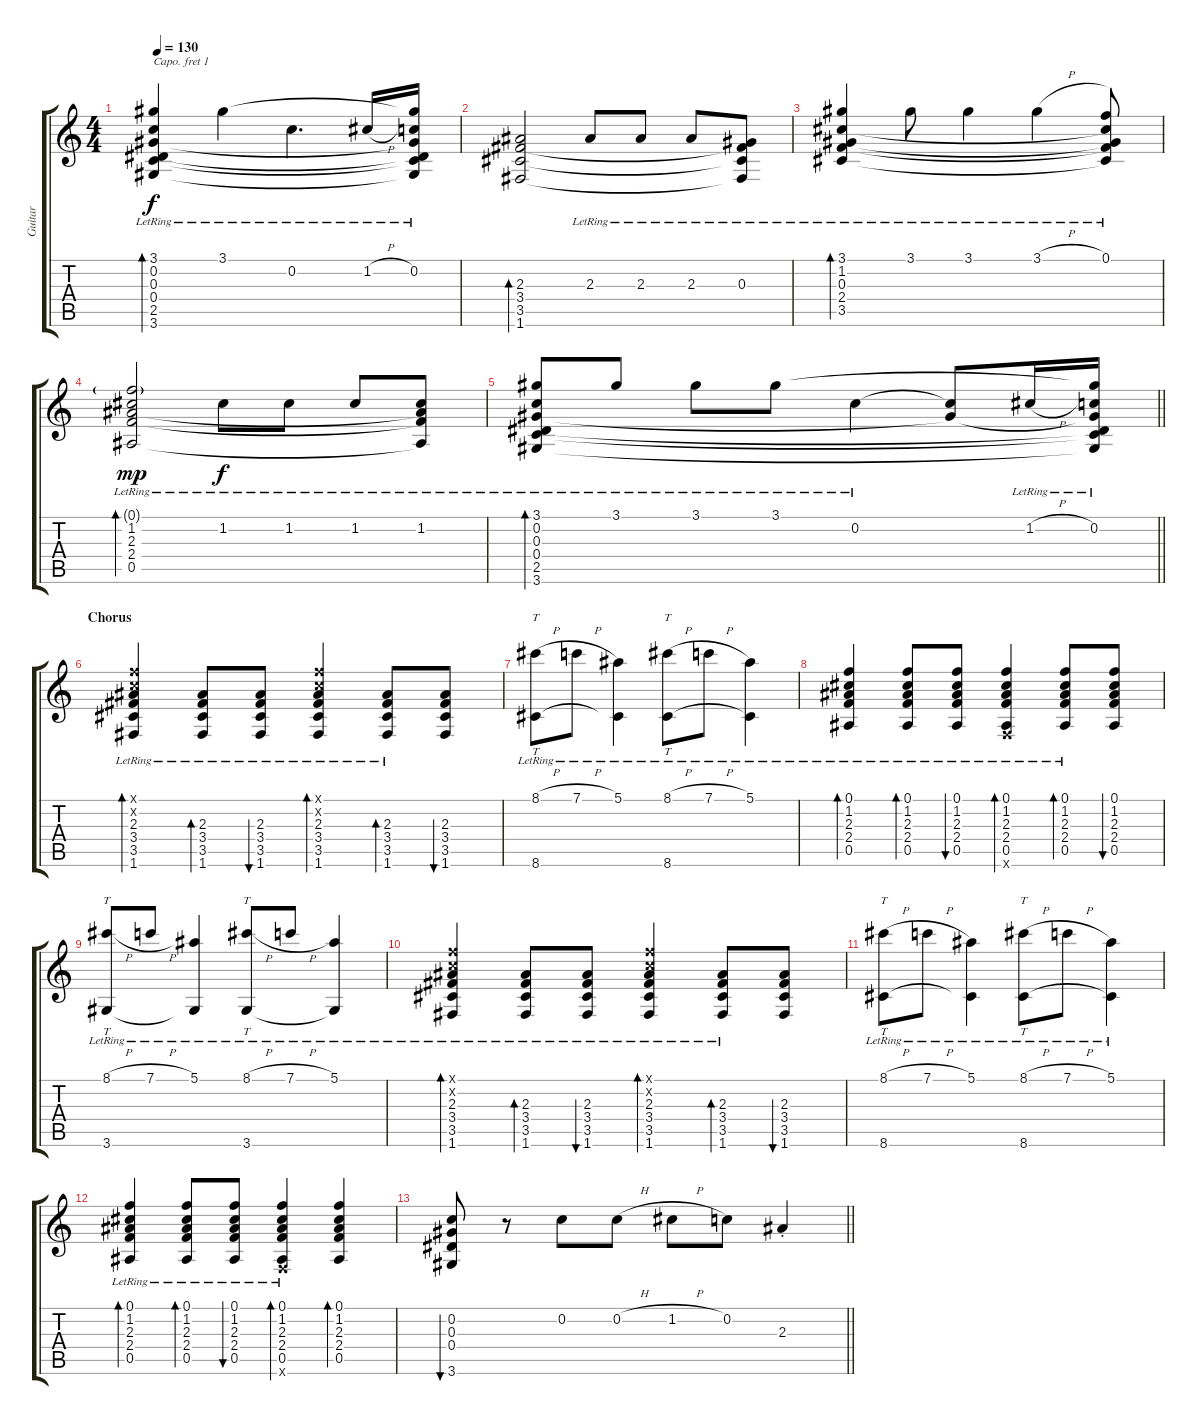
\track ("Guitar" "Guitar") {instrument acousticguitarsteel}
\staff {score tabs}
\capo 1
\tuning (E4 B3 G3 D3 A2 E2) {hide}
\ts (4 4)
\tempo 130
\clef g2
\ks c
(3.1{lr} 0.2{lr} 0.3{lr} 0.4{lr} 2.5{lr} 3.6{lr}).4{bd 30 dy f} 3.1{lr}.4 0.2{lr}.4{d} 1.2{h lr}.16 (3.1{t} 0.2{lr} 0.3{t} 0.4{t} 2.5{t} 3.6{t}).16 |
(2.3 3.4 3.5 1.6).2{bd 30} 2.3{lr}.8 2.3{lr}.8 2.3{lr}.8 (0.3{lr} 3.4{t} 3.5{t} 1.6{t}).8 |
(3.1{lr} 1.2{lr} 0.3{lr} 2.4{lr} 3.5{lr}).4{bd 30} 3.1{lr}.8 3.1{lr}.4 3.1{h lr}.4 (0.1{lr} 1.2{t} 0.3{t} 2.4{t} 3.5{t}).8 |
(0.1{g} 1.2 2.3 2.4 0.5{lr}).2{bd 30 dy mp} 1.2{lr}.8{dy f} 1.2{lr}.8 1.2{lr}.8 (1.2{lr} 2.3{t} 2.4{t} 0.5{t}).8 |
\barLineRight lightlight
(3.1{lr} 0.2{lr} 0.3{lr} 0.4{lr} 2.5{lr} 3.6{lr}).8{bd 30} 3.1{lr}.8 3.1{lr}.8 3.1{lr}.8 0.2{lr}.4 (0.2{t} 0.3{t}).8 1.2{h lr}.16 (3.1{t} 0.2{lr} 0.3{t} 0.4{t} 2.5{t} 3.6{t}).16 |
\section ("" "Chorus")
(0.1{x} 0.2{x} 2.3{lr} 3.4{lr} 3.5{lr} 1.6{lr}).4{bd 30} (2.3{lr} 3.4{lr} 3.5{lr} 1.6{lr}).8{bd 30} (2.3{lr} 3.4{lr} 3.5{lr} 1.6{lr}).8{bu 30} (0.1{x} 0.2{x} 2.3{lr} 3.4{lr} 3.5{lr} 1.6{lr}).4{bd 30} (2.3{lr} 3.4{lr} 3.5{lr} 1.6{lr}).8{bd 30} (2.3 3.4 3.5 1.6).8{bu 30} |
(8.1{h lr} 8.6{lr}).8{tt} 7.1{h lr}.8 (5.1{lr} 8.6{t}).4 (8.1{h lr} 8.6{lr}).8{tt} 7.1{h lr}.8 (5.1{lr} 8.6{t}).4 |
(0.1{lr} 1.2{lr} 2.3{lr} 2.4{lr} 0.5{lr}).4{bd 30} (0.1{lr} 1.2{lr} 2.3{lr} 2.4{lr} 0.5{lr}).8{bd 30} (0.1{lr} 1.2{lr} 2.3{lr} 2.4{lr} 0.5{lr}).8{bu 30} (0.1{lr} 1.2{lr} 2.3{lr} 2.4{lr} 0.5{lr} 0.6{x}).4{bd 30} (0.1{lr} 1.2{lr} 2.3{lr} 2.4{lr} 0.5{lr}).8{bd 30} (0.1 1.2 2.3 2.4 0.5).8{bu 30} |
(8.1{h lr} 3.6{lr}).8{tt} 7.1{h lr}.8 (5.1{lr} 3.6{t}).4 (8.1{h lr} 3.6{lr}).8{tt} 7.1{h lr}.8 (5.1{lr} 3.6{t}).4 |
(0.1{x} 0.2{x} 2.3{lr} 3.4{lr} 3.5{lr} 1.6{lr}).4{bd 30} (2.3{lr} 3.4{lr} 3.5{lr} 1.6{lr}).8{bd 30} (2.3{lr} 3.4{lr} 3.5{lr} 1.6{lr}).8{bu 30} (0.1{x} 0.2{x} 2.3{lr} 3.4{lr} 3.5{lr} 1.6{lr}).4{bd 30} (2.3{lr} 3.4{lr} 3.5{lr} 1.6{lr}).8{bd 30} (2.3 3.4 3.5 1.6).8{bu 30} |
(8.1{h lr} 8.6{lr}).8{tt} 7.1{h lr}.8 (5.1{lr} 8.6{t}).4 (8.1{h lr} 8.6{lr}).8{tt} 7.1{h lr}.8 (5.1{lr} 8.6{t}).4 |
(0.1{lr} 1.2{lr} 2.3{lr} 2.4{lr} 0.5{lr}).4{bd 30} (0.1{lr} 1.2{lr} 2.3{lr} 2.4{lr} 0.5{lr}).8{bd 30} (0.1{lr} 1.2{lr} 2.3{lr} 2.4{lr} 0.5{lr}).8{bu 30} (0.1{lr} 1.2{lr} 2.3{lr} 2.4{lr} 0.5{lr} 0.6{x}).4{bd 30} (0.1 1.2 2.3 2.4 0.5).4{bd 30} |
\barLineRight lightlight
(0.2 0.3 0.4 3.6).8{bu 30} r.8 0.2.8 0.2{h}.8 1.2{h}.8 0.2.8 2.3{st}.4
